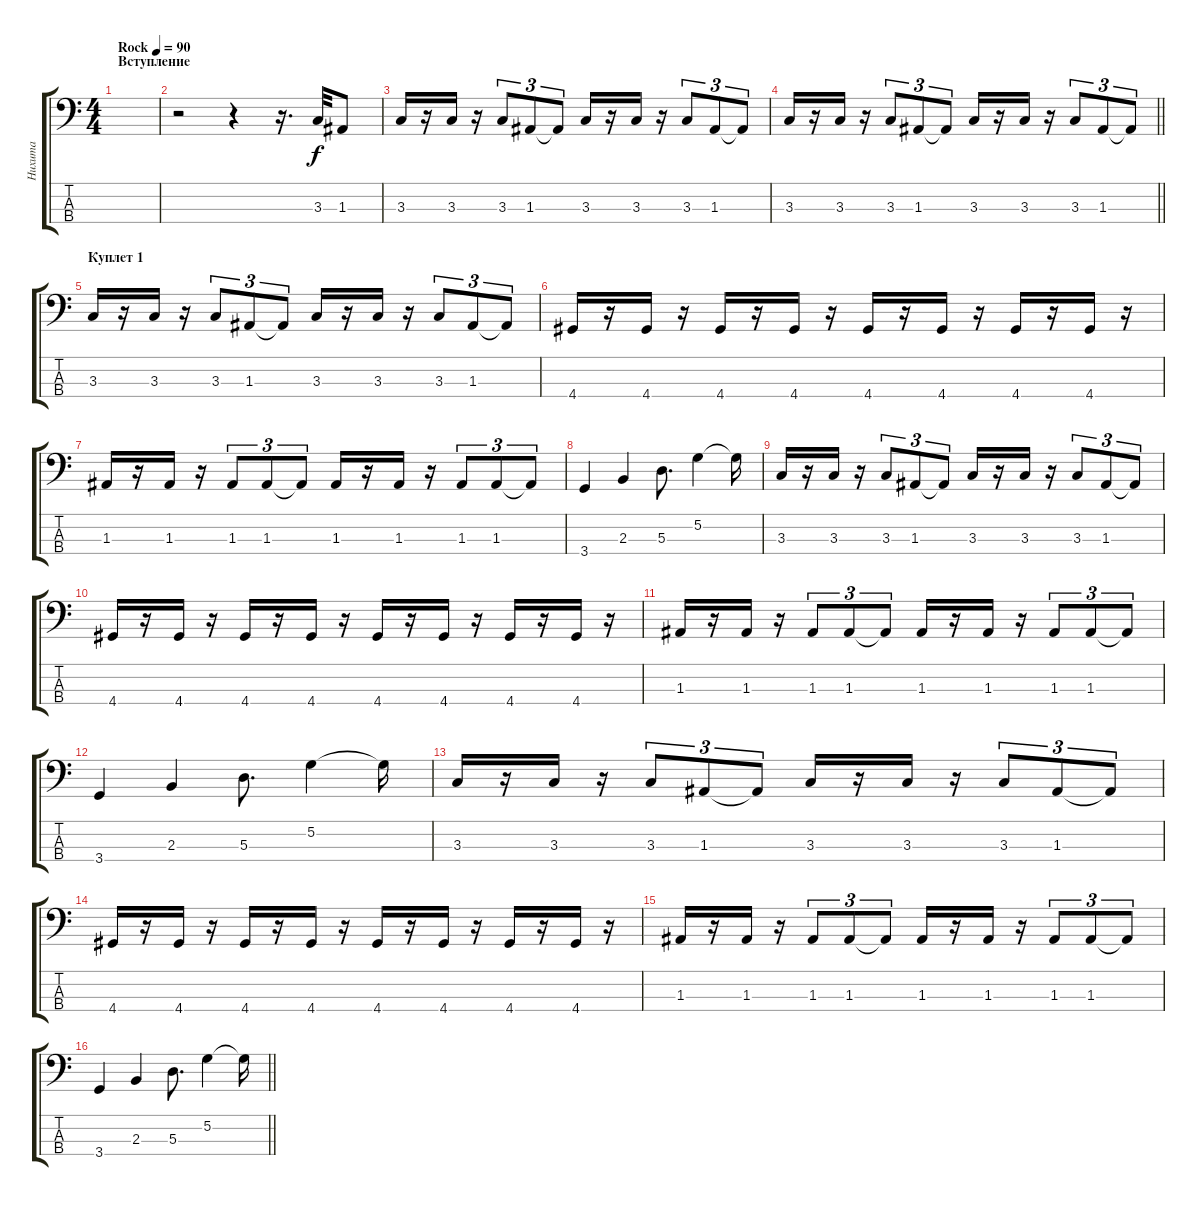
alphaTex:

\track ("Нихита" "Нихита") {instrument electricbassfinger}
\staff {score tabs}
\tuning (G2 D2 A1 E1) {hide}
\ts (4 4)
\section ("" "Вступление")
\tempo (90 "Rock")
\clef f4
\ks c
|
r.2 r.4 r.16{d} 3.3.32 1.3.8 |
3.3.16 r.16 3.3.16 r.16 3.3.8{tu (3 2)} 1.3.8{tu (3 2)} 1.3{t}.8{tu (3 2)} 3.3.16 r.16 3.3.16 r.16 3.3.8{tu (3 2)} 1.3.8{tu (3 2)} 1.3{t}.8{tu (3 2)} |
\barLineRight lightlight
3.3.16 r.16 3.3.16 r.16 3.3.8{tu (3 2)} 1.3.8{tu (3 2)} 1.3{t}.8{tu (3 2)} 3.3.16 r.16 3.3.16 r.16 3.3.8{tu (3 2)} 1.3.8{tu (3 2)} 1.3{t}.8{tu (3 2)} |
\section ("" "Куплет 1")
3.3.16 r.16 3.3.16 r.16 3.3.8{tu (3 2)} 1.3.8{tu (3 2)} 1.3{t}.8{tu (3 2)} 3.3.16 r.16 3.3.16 r.16 3.3.8{tu (3 2)} 1.3.8{tu (3 2)} 1.3{t}.8{tu (3 2)} |
4.4.16 r.16 4.4.16 r.16 4.4.16 r.16 4.4.16 r.16 4.4.16 r.16 4.4.16 r.16 4.4.16 r.16 4.4.16 r.16 |
1.3.16 r.16 1.3.16 r.16 1.3.8{tu (3 2)} 1.3.8{tu (3 2)} 1.3{t}.8{tu (3 2)} 1.3.16 r.16 1.3.16 r.16 1.3.8{tu (3 2)} 1.3.8{tu (3 2)} 1.3{t}.8{tu (3 2)} |
3.4.4 2.3.4 5.3.8{d} 5.2.4 5.2{t}.16 |
3.3.16 r.16 3.3.16 r.16 3.3.8{tu (3 2)} 1.3.8{tu (3 2)} 1.3{t}.8{tu (3 2)} 3.3.16 r.16 3.3.16 r.16 3.3.8{tu (3 2)} 1.3.8{tu (3 2)} 1.3{t}.8{tu (3 2)} |
4.4.16 r.16 4.4.16 r.16 4.4.16 r.16 4.4.16 r.16 4.4.16 r.16 4.4.16 r.16 4.4.16 r.16 4.4.16 r.16 |
1.3.16 r.16 1.3.16 r.16 1.3.8{tu (3 2)} 1.3.8{tu (3 2)} 1.3{t}.8{tu (3 2)} 1.3.16 r.16 1.3.16 r.16 1.3.8{tu (3 2)} 1.3.8{tu (3 2)} 1.3{t}.8{tu (3 2)} |
3.4.4 2.3.4 5.3.8{d} 5.2.4 5.2{t}.16 |
3.3.16 r.16 3.3.16 r.16 3.3.8{tu (3 2)} 1.3.8{tu (3 2)} 1.3{t}.8{tu (3 2)} 3.3.16 r.16 3.3.16 r.16 3.3.8{tu (3 2)} 1.3.8{tu (3 2)} 1.3{t}.8{tu (3 2)} |
4.4.16 r.16 4.4.16 r.16 4.4.16 r.16 4.4.16 r.16 4.4.16 r.16 4.4.16 r.16 4.4.16 r.16 4.4.16 r.16 |
1.3.16 r.16 1.3.16 r.16 1.3.8{tu (3 2)} 1.3.8{tu (3 2)} 1.3{t}.8{tu (3 2)} 1.3.16 r.16 1.3.16 r.16 1.3.8{tu (3 2)} 1.3.8{tu (3 2)} 1.3{t}.8{tu (3 2)} |
\barLineRight lightlight
3.4.4 2.3.4 5.3.8{d} 5.2.4 5.2{t}.16
